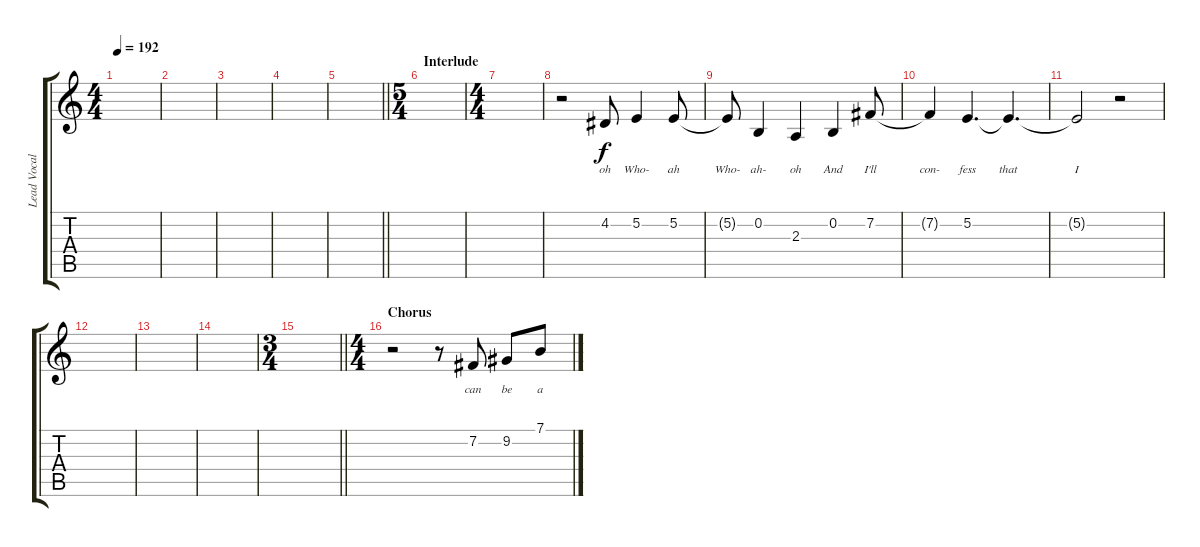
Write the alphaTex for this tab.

\track ("Lead Vocal" "Lead Vocal") {instrument violin}
\staff {score tabs}
\tuning (E4 B3 G3 D3 A2 E2) {hide}
\ts (4 4)
\tempo 192
\clef g2
\ks c
|
|
|
|
\barLineRight lightlight
|
\ts (5 4)
\section ("" "Interlude")
|
\ts (4 4)
|
r.2 4.2.8{lyrics (0 "oh") lyrics (1 "") lyrics (2 "") lyrics (3 "") lyrics (4 "")} 5.2.4{lyrics (0 "Who-") lyrics (1 "") lyrics (2 "") lyrics (3 "") lyrics (4 "")} 5.2.8{lyrics (0 "ah") lyrics (1 "") lyrics (2 "") lyrics (3 "") lyrics (4 "")} |
5.2{t}.8{lyrics (0 "Who-") lyrics (1 "") lyrics (2 "") lyrics (3 "") lyrics (4 "")} 0.2.4{lyrics (0 "ah-") lyrics (1 "") lyrics (2 "") lyrics (3 "") lyrics (4 "")} 2.3.4{lyrics (0 "oh") lyrics (1 "") lyrics (2 "") lyrics (3 "") lyrics (4 "")} 0.2.4{lyrics (0 "And") lyrics (1 "") lyrics (2 "") lyrics (3 "") lyrics (4 "")} 7.2.8{lyrics (0 "I'll") lyrics (1 "") lyrics (2 "") lyrics (3 "") lyrics (4 "")} |
7.2{t}.4{lyrics (0 "con-") lyrics (1 "") lyrics (2 "") lyrics (3 "") lyrics (4 "")} 5.2.4{d lyrics (0 "fess") lyrics (1 "") lyrics (2 "") lyrics (3 "") lyrics (4 "")} 5.2{t}.4{d lyrics (0 "that") lyrics (1 "") lyrics (2 "") lyrics (3 "") lyrics (4 "")} |
5.2{t}.2{lyrics (0 "I") lyrics (1 "") lyrics (2 "") lyrics (3 "") lyrics (4 "")} r.2 |
|
|
|
\ts (3 4)
\barLineRight lightlight
|
\ts (4 4)
\section ("" "Chorus")
r.2 r.8 7.2.8{lyrics (0 "can") lyrics (1 "") lyrics (2 "") lyrics (3 "") lyrics (4 "")} 9.2.8{lyrics (0 "be") lyrics (1 "") lyrics (2 "") lyrics (3 "") lyrics (4 "")} 7.1.8{lyrics (0 "a") lyrics (1 "") lyrics (2 "") lyrics (3 "") lyrics (4 "")}
